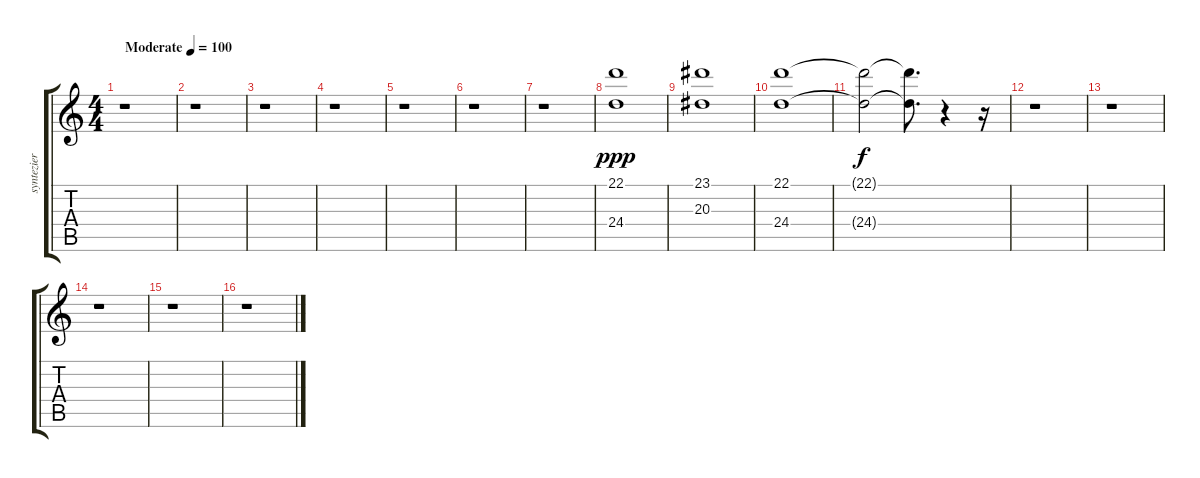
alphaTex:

\track ("syntezier" "syntezier") {instrument stringensemble1}
\staff {score tabs}
\tuning (E4 B3 G3 D3 A2 E2) {hide}
\ts (4 4)
\tempo (100 "Moderate")
\clef g2
\ks c
r.1{dy ppp instrument stringensemble1} |
r.1 |
r.1 |
r.1 |
r.1 |
r.1 |
r.1 |
(22.1 24.4).1 |
(23.1 20.3).1 |
(22.1 24.4).1 |
(22.1{t} 24.4{t}).2{dy f} (22.1{t} 24.4{t}).8{d} r.4 r.16 |
r.1 |
r.1 |
r.1 |
r.1 |
r.1
